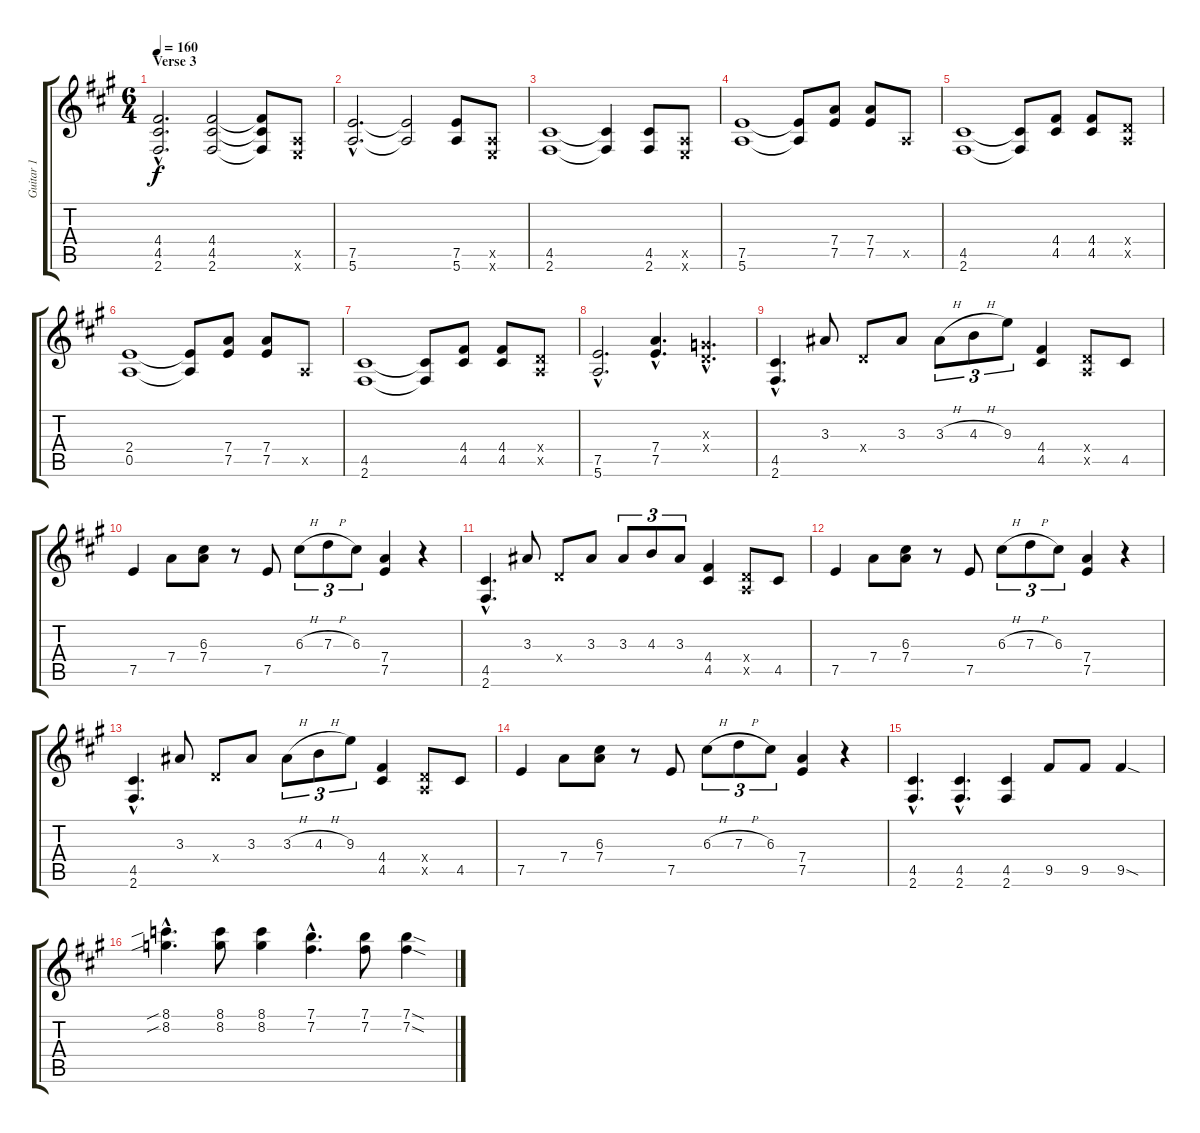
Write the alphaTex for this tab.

\track ("Guitar 1" "Guitar 1") {instrument overdrivenguitar}
\staff {score tabs}
\tuning (E4 B3 G3 D3 A2 E2) {hide}
\ts (6 4)
\section ("" "Verse 3")
\tempo 160
\clef g2
\ks a
(4.4{hac} 4.5{hac} 2.6{hac}).2{d dy f} (4.4 4.5 2.6).2 (4.4{t} 4.5{t} 2.6{t}).8 (0.5{x} 0.6{x}).8 |
(7.5{hac} 5.6{hac}).2{d} (7.5{t} 5.6{t}).2 (7.5 5.6).8 (0.5{x} 0.6{x}).8 |
(4.5 2.6).1 (4.5{t} 2.6{t}).4 (4.5 2.6).8 (0.5{x} 0.6{x}).8 |
(7.5 5.6).1 (7.5{t} 5.6{t}).8 (7.4 7.5).8 (7.4 7.5).8 0.5{x}.8 |
(4.5 2.6).1 (4.5{t} 2.6{t}).8 (4.4 4.5).8 (4.4 4.5).8 (0.4{x} 0.5{x}).8 |
(2.4 0.5).1 (2.4{t} 0.5{t}).8 (7.4 7.5).8 (7.4 7.5).8 0.5{x}.8 |
(4.5 2.6).1 (4.5{t} 2.6{t}).8 (4.4 4.5).8 (4.4 4.5).8 (0.4{x} 0.5{x}).8 |
(7.5{hac} 5.6{hac}).2{d} (7.4{hac} 7.5{hac}).4{d} (0.3{hac x} 0.4{hac x}).4{d} |
(4.5{hac} 2.6{hac}).4{d} 3.3.8 0.4{x}.8 3.3.8 3.3{h}.8{tu (3 2)} 4.3{h}.8{tu (3 2)} 9.3.8{tu (3 2)} (4.4 4.5).4 (0.4{x} 0.5{x}).8 4.5.8 |
7.5.4 7.4.8 (6.3 7.4).8 r.8 7.5.8 6.3{h}.8{tu (3 2)} 7.3{h}.8{tu (3 2)} 6.3.8{tu (3 2)} (7.4 7.5).4 r.4 |
(4.5{hac} 2.6{hac}).4{d} 3.3.8 0.4{x}.8 3.3.8 3.3.8{tu (3 2)} 4.3.8{tu (3 2)} 3.3.8{tu (3 2)} (4.4 4.5).4 (0.4{x} 0.5{x}).8 4.5.8 |
7.5.4 7.4.8 (6.3 7.4).8 r.8 7.5.8 6.3{h}.8{tu (3 2)} 7.3{h}.8{tu (3 2)} 6.3.8{tu (3 2)} (7.4 7.5).4 r.4 |
(4.5{hac} 2.6{hac}).4{d} 3.3.8 0.4{x}.8 3.3.8 3.3{h}.8{tu (3 2)} 4.3{h}.8{tu (3 2)} 9.3.8{tu (3 2)} (4.4 4.5).4 (0.4{x} 0.5{x}).8 4.5.8 |
7.5.4 7.4.8 (6.3 7.4).8 r.8 7.5.8 6.3{h}.8{tu (3 2)} 7.3{h}.8{tu (3 2)} 6.3.8{tu (3 2)} (7.4 7.5).4 r.4 |
(4.5{hac} 2.6{hac}).4{d} (4.5{hac} 2.6{hac}).4{d} (4.5 2.6).4 9.5.8 9.5.8 9.5{sod}.4 |
(8.1{sib hac} 8.2{sib hac}).4{d} (8.1 8.2).8 (8.1 8.2).4 (7.1{hac} 7.2{hac}).4{d} (7.1 7.2).8 (7.1{sod} 7.2{sod}).4
